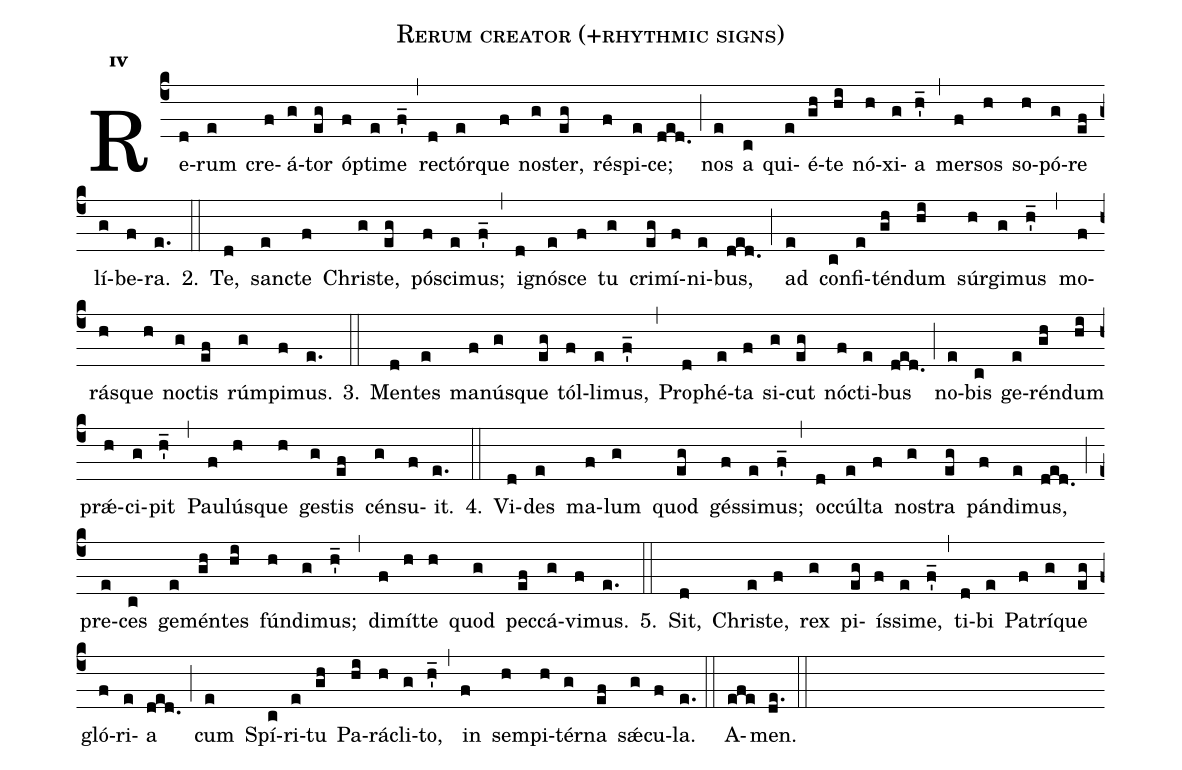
name:Rerum creator (+rhythmic signs);
office-part:Hymnus;
mode:4;
%%
initial-style: 1;
name: Rerum creator;
book: Liber Hymnarius, p. 198;
occasion: Tempore Per Annum Feriis IV Hebd. I & III;
office-part: Ad Officium Lectionis H;
user-notes: ;
commentary: ;
annotation: 4;
centering-scheme: english;
fontsize: 12;
font: OFLSortsMillGoudy;
height: 11;
width: 4.5;
%%
(c4)Re(d)rum(e) cre(f)á(g)tor(eg) óp(f)ti(e)me(f'_) (,)
re(d)ctór(e)que(f) no(g)ster,(eg) ré(f)spi(e)ce;(ded.) (;)
nos(e) a(c) qui(e)é(gh)te(hi) nó(h)xi(g)a(h'_) (,)
mer(f)sos(h) so(h)pó(g)re(ef) lí(g)be(f)ra.(e.)

2.(::)
Te,(d) san(e)cte(f) Chri(g)ste,(eg) pó(f)sci(e)mus;(f'_) (,)
i(d)gnó(e)sce(f) tu(g) cri(eg)mí(f)ni(e)bus,(ded.) (;)
ad(e) con(c)fi(e)tén(gh)dum(hi) súr(h)gi(g)mus(h'_) (,)
mo(f)rás(h)que(h) no(g)ctis(ef) rúm(g)pi(f)mus.(e.)

3.(::)
Men(d)tes(e) ma(f)nús(g)que(eg) tól(f)li(e)mus,(f'_) (,)
Pro(d)phé(e)ta(f) si(g)cut(eg) nó(f)cti(e)bus(ded.) (;)
no(e)bis(c) ge(e)rén(gh)dum(hi) prǽ(h)ci(g)pit(h'_) (,)
Pau(f)lús(h)que(h) ge(g)stis(ef) cén(g)su(f)it.(e.)

4.(::)
Vi(d)des(e) ma(f)lum(g) quod(eg) gés(f)si(e)mus;(f'_) (,)
oc(d)cúl(e)ta(f) no(g)stra(eg) pán(f)di(e)mus,(ded.) (;)
pre(e)ces(c) ge(e)mén(gh)tes(hi) fún(h)di(g)mus;(h'_) (,)
di(f)mít(h)te(h) quod(g) pec(ef)cá(g)vi(f)mus.(e.)

5.(::)
Sit,(d) Chri(e)ste,(f) rex(g) pi(eg)ís(f)si(e)me,(f'_) (,)
ti(d)bi(e) Pa(f)trí(g)que(eg) gló(f)ri(e)a(ded.) (;)
cum(e) Spí(c)ri(e)tu(gh) Pa(hi)rá(h)cli(g)to,(h'_) (,)
in(f) sem(h)pi(h)tér(g)na(ef) sǽ(g)cu(f)la.(e.) (::)
A(efe)men.(de.) (::)
